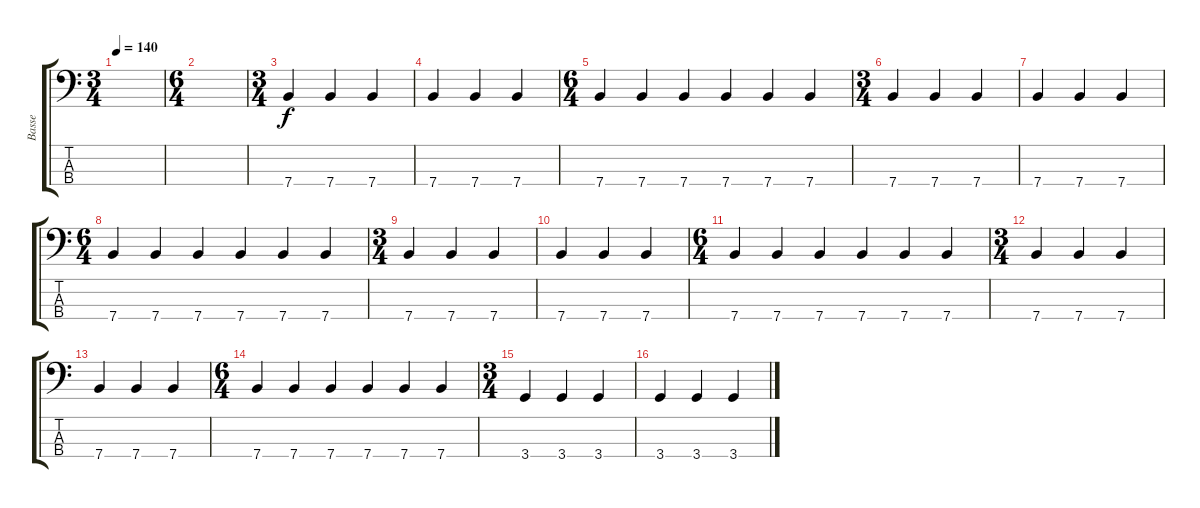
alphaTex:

\track ("Basse" "Basse") {instrument electricbassfinger}
\staff {score tabs}
\tuning (G2 D2 A1 E1) {hide}
\ts (3 4)
\tempo 140
\clef f4
\ks c
|
\ts (6 4)
|
\ts (3 4)
7.4.4 7.4.4 7.4.4 |
7.4.4 7.4.4 7.4.4 |
\ts (6 4)
7.4.4 7.4.4 7.4.4 7.4.4 7.4.4 7.4.4 |
\ts (3 4)
7.4.4 7.4.4 7.4.4 |
7.4.4 7.4.4 7.4.4 |
\ts (6 4)
7.4.4 7.4.4 7.4.4 7.4.4 7.4.4 7.4.4 |
\ts (3 4)
7.4.4 7.4.4 7.4.4 |
7.4.4 7.4.4 7.4.4 |
\ts (6 4)
7.4.4 7.4.4 7.4.4 7.4.4 7.4.4 7.4.4 |
\ts (3 4)
7.4.4 7.4.4 7.4.4 |
7.4.4 7.4.4 7.4.4 |
\ts (6 4)
7.4.4 7.4.4 7.4.4 7.4.4 7.4.4 7.4.4 |
\ts (3 4)
3.4.4 3.4.4 3.4.4 |
3.4.4 3.4.4 3.4.4
